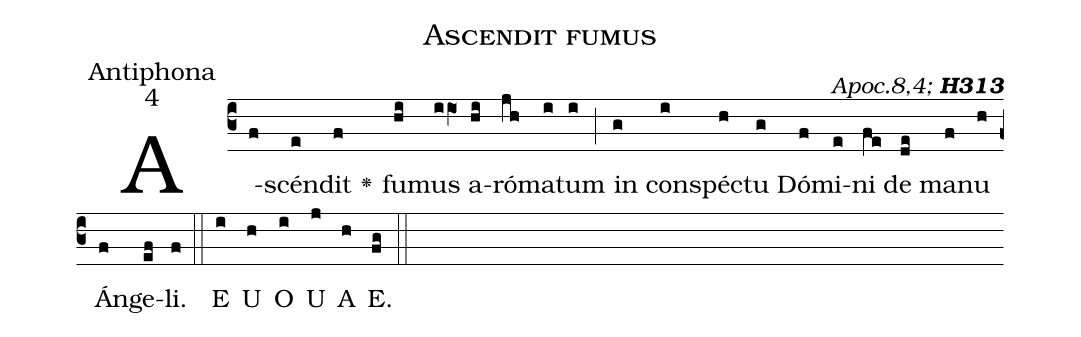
name:Ascendit fumus;
office-part:Antiphona;
mode:4;
commentary:{\itshape\mdseries Apoc.8,4;\/}  {\bfseries H313};
%%
(c3)A(f)scén(e)dit(f) <v>\greheightstar</v>() fu(hi)mus(iiO1) a(hi)ró(jh)ma(i)tum(i) (;) in(g) con(i)spé(h)ctu(g) Dó(f)mi(e)ni(fe) de(de) ma(f)nu(h) Án(f)ge(ef)li.(f) (::)
<eu> E(i) U(h) O(i) U(j) A(h) E.(fg) </eu> (::)
